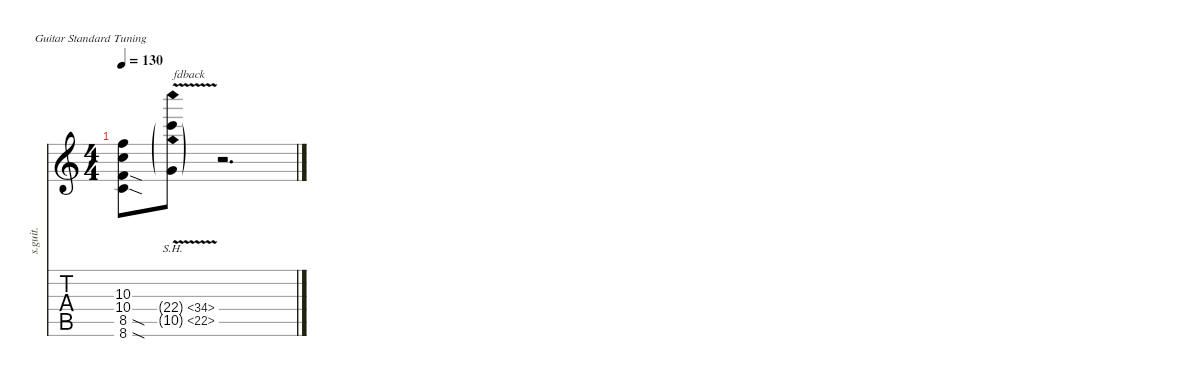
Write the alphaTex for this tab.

\defaultSystemsLayout 4
\hideDynamics
\bracketExtendMode nobrackets
\track ("Graham Coxon - Rhythm Guitar" "s.guit.") {instrument distortionguitar}
\staff {score tabs}
\tuning (E4 B3 G3 D3 A2 E2)
\ts (4 4)
\tempo 130
\clef g2
\ks c
(10.3 10.4 8.5{sod} 8.6{sod}).8{lyrics (0 "") lyrics (1 "") lyrics (2 "") lyrics (3 "") lyrics (4 "") dy f} (22.4{sh 12 v g} 10.5{sh 12 g}).8{txt "fdback" lyrics (0 "") lyrics (1 "") lyrics (2 "") lyrics (3 "") lyrics (4 "") dy fff} r.2{d}
